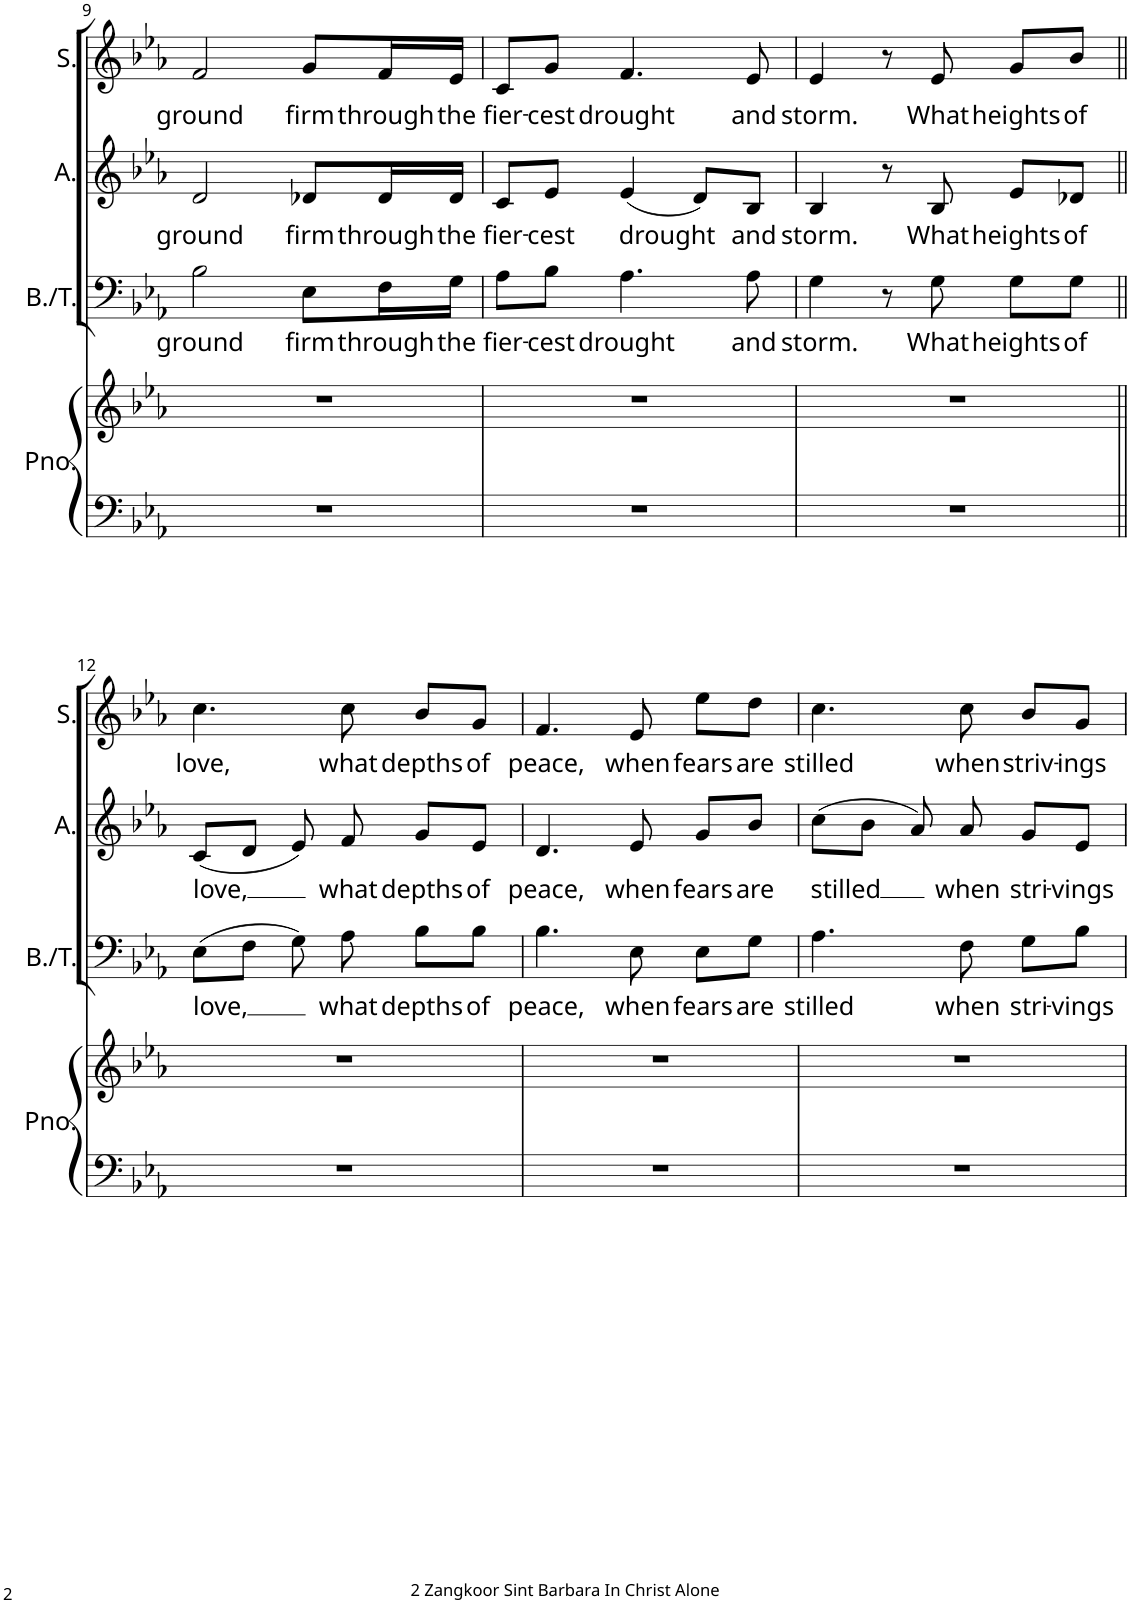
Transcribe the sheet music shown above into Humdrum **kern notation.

**kern	**kern	**kern	**text	**kern	**text	**kern	**text
*part4	*part4	*part3	*part3	*part2	*part2	*part1	*part1
*staff5	*staff4	*staff3	*staff3	*staff2	*staff2	*staff1	*staff1
*I"Pno.	*	*I"B/T	*	*I"A.	*	*I"S.	*
*I'Pno.	*	*I'B./T.	*	*I'A.	*	*I'S.	*
!!LO:PB:g=z
*clefF4	*clefG2	*clefF4	*	*clefG2	*	*clefG2	*
*k[b-e-a-]	*k[b-e-a-]	*k[b-e-a-]	*	*k[b-e-a-]	*	*k[b-e-a-]	*
*M3/4	*M3/4	*M3/4	*	*M3/4	*	*M3/4	*
=9	=9	=9	=9	=9	=9	=9	=9
!	!	!	!LO:LY:b	!	!LO:LY:b	!	!LO:LY:b
2.r	2.r	2B-\	ground	2d/	ground	2f/	ground
!	!	!	!LO:LY:b	!	!LO:LY:b	!	!LO:LY:b
.	.	8E-\L	firm	8d-X/L	firm	8g/L	firm
!	!	!	!LO:LY:b	!	!LO:LY:b	!	!LO:LY:b
.	.	16F\L	through	16d-/L	through	16f/L	through
!	!	!	!LO:LY:b	!	!LO:LY:b	!	!LO:LY:b
.	.	16G\JJ	the	16d-/JJ	the	16e-/JJ	the
=10	=10	=10	=10	=10	=10	=10	=10
!	!	!	!LO:LY:b	!	!LO:LY:b	!	!LO:LY:b
2.r	2.r	8A-\L	fier-	8c/L	fier-	8c/L	fier-
!	!	!	!LO:LY:b	!	!LO:LY:b	!	!LO:LY:b
.	.	8B-\J	-cest	8e-/J	-cest	8g/J	-cest
!	!	!	!LO:LY:b	!	!LO:LY:b	!	!LO:LY:b
.	.	4.A-\	drought	(4e-/	drought	4.f/	drought
.	.	.	.	8d/L)	.	.	.
!	!	!	!LO:LY:b	!	!LO:LY:b	!	!LO:LY:b
.	.	8A-\	and	8B-/J	and	8e-/	and
=11	=11	=11	=11	=11	=11	=11	=11
!	!	!	!LO:LY:b	!	!LO:LY:b	!	!LO:LY:b
2.r	2.r	4G\	storm.	4B-/	storm.	4e-/	storm.
.	.	8r	.	8r	.	8r	.
!	!	!	!LO:LY:b	!	!LO:LY:b	!	!LO:LY:b
.	.	8G\	What	8B-/	What	8e-/	What
!	!	!	!LO:LY:b	!	!LO:LY:b	!	!LO:LY:b
.	.	8G\L	heights	8e-/L	heights	8g/L	heights
!	!	!	!LO:LY:b	!	!LO:LY:b	!	!LO:LY:b
.	.	8G\J	of	8d-X/J	of	8b-/J	of
!!LO:LB:g=z
=12||	=12||	=12||	=12||	=12||	=12||	=12||	=12||
!	!	!	!LO:LY:b	!	!LO:LY:b	!	!LO:LY:b
2.r	2.r	(8E-\L	love,	(8c/L	love,	4.cc\	love,
.	.	8F\J	.	8d/J	.	.	.
.	.	8G\)	.	8e-/)	.	.	.
!	!	!	!LO:LY:b	!	!LO:LY:b	!	!LO:LY:b
.	.	8A-\	what	8f/	what	8cc\	what
!	!	!	!LO:LY:b	!	!LO:LY:b	!	!LO:LY:b
.	.	8B-\L	depths	8g/L	depths	8b-/L	depths
!	!	!	!LO:LY:b	!	!LO:LY:b	!	!LO:LY:b
.	.	8B-\J	of	8e-/J	of	8g/J	of
=13	=13	=13	=13	=13	=13	=13	=13
!	!	!	!LO:LY:b	!	!LO:LY:b	!	!LO:LY:b
2.r	2.r	4.B-\	peace,	4.d/	peace,	4.f/	peace,
!	!	!	!LO:LY:b	!	!LO:LY:b	!	!LO:LY:b
.	.	8E-\	when	8e-/	when	8e-/	when
!	!	!	!LO:LY:b	!	!LO:LY:b	!	!LO:LY:b
.	.	8E-\L	fears	8g/L	fears	8ee-\L	fears
!	!	!	!LO:LY:b	!	!LO:LY:b	!	!LO:LY:b
.	.	8G\J	are	8b-/J	are	8dd\J	are
=14	=14	=14	=14	=14	=14	=14	=14
!	!	!	!LO:LY:b	!	!LO:LY:b	!	!LO:LY:b
2.r	2.r	4.A-\	stilled	(8cc\L	stilled	4.cc\	stilled
.	.	.	.	8b-\J	.	.	.
.	.	.	.	8a-/)	.	.	.
!	!	!	!LO:LY:b	!	!LO:LY:b	!	!LO:LY:b
.	.	8F\	when	8a-/	when	8cc\	when
!	!	!	!LO:LY:b	!	!LO:LY:b	!	!LO:LY:b
.	.	8G\L	stri-	8g/L	stri-	8b-/L	striv-
!	!	!	!LO:LY:b	!	!LO:LY:b	!	!LO:LY:b
.	.	8B-\J	-vings	8e-/J	-vings	8g/J	-ings
=	=	=	=	=	=	=	=
*-	*-	*-	*-	*-	*-	*-	*-
